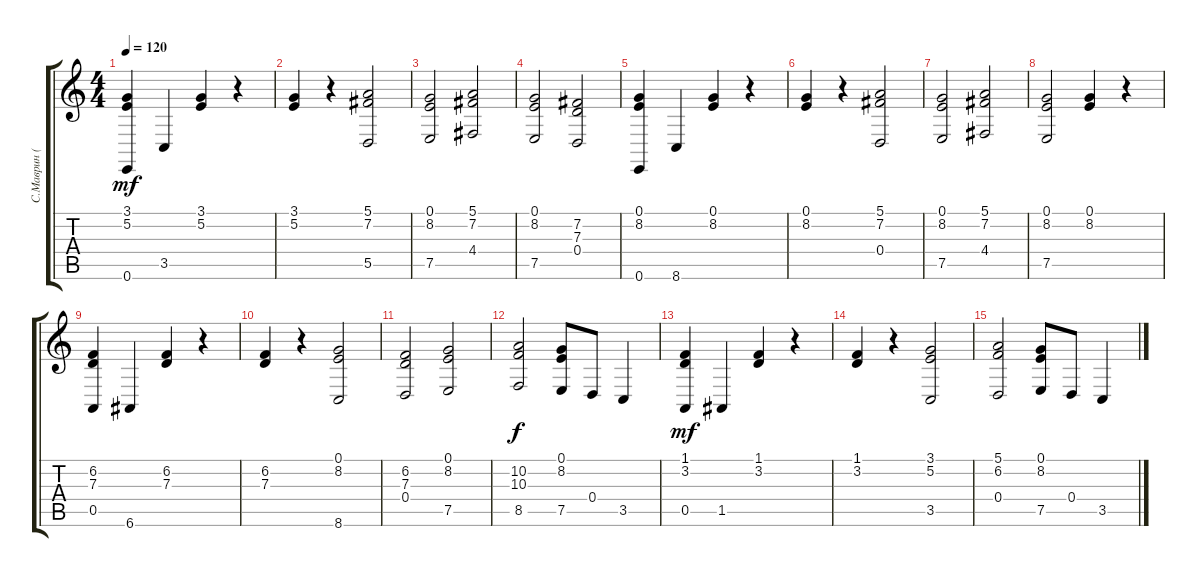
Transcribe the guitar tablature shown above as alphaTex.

\track ("С.Маврин (синтезатор)" "С.Маврин (") {instrument stringensemble1}
\staff {score tabs}
\tuning (E4 B3 G3 D3 A2 E2) {hide}
\ts (4 4)
\tempo 120
\clef g2
\ks c
(3.1 5.2 0.6).4{dy mf} 3.5.4 (3.1 5.2).4 r.4 |
(3.1 5.2).4 r.4 (5.1 7.2 5.5).2 |
(0.1 8.2 7.5).2 (5.1 7.2 4.4).2 |
(0.1 8.2 7.5).2 (7.2 7.3 0.4).2 |
(0.1 8.2 0.6).4 8.6.4 (0.1 8.2).4 r.4 |
(0.1 8.2).4 r.4 (5.1 7.2 0.4).2 |
(0.1 8.2 7.5).2 (5.1 7.2 4.4).2 |
(0.1 8.2 7.5).2 (0.1 8.2).4 r.4 |
(6.2 7.3 0.5).4 6.6.4 (6.2 7.3).4 r.4 |
(6.2 7.3).4 r.4 (0.1 8.2 8.6).2 |
(6.2 7.3 0.4).2 (0.1 8.2 7.5).2 |
(10.2 10.3 8.5).2{dy f} (0.1 8.2 7.5).8 0.4.8 3.5.4 |
(1.1 3.2 0.5).4{dy mf} 1.5.4 (1.1 3.2).4 r.4 |
(1.1 3.2).4 r.4 (3.1 5.2 3.5).2 |
(5.1 6.2 0.4).2 (0.1 8.2 7.5).8 0.4.8 3.5.4
